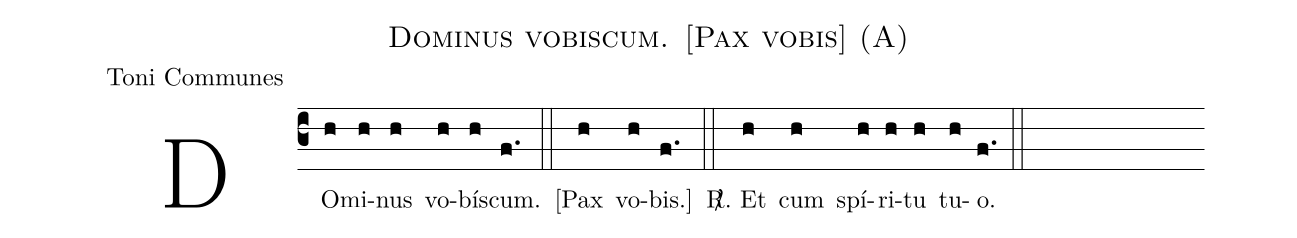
name:Dominus vobiscum. [Pax vobis] (A);
office-part:Toni Communes;
%%
(c3) DO(h)mi(h)nus(h) vo(h)bís(h)cum.(f.) (::) <v>[</v>Pax(h) vo(h)bis.<v>]</v>(f.) (::) <sp>R/</sp>. Et(h) cum(h) spí(h)ri(h)tu(h) tu(h)o.(f.) (::)
